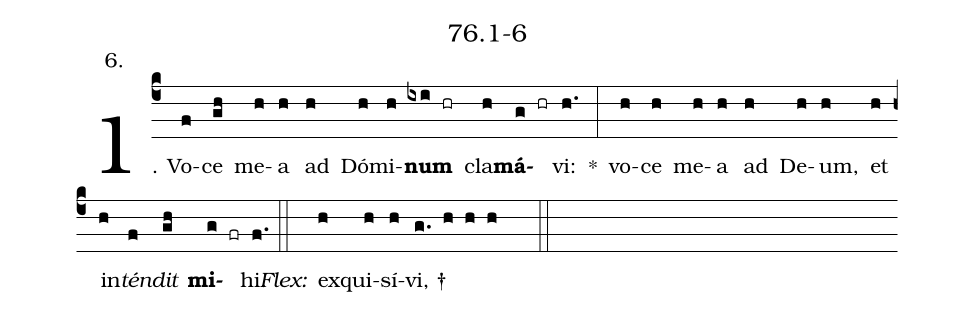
name: 76.1-6;
annotation: 6.;
%%
(c4)1. Vo(f)ce(gh) me(h)a(h) ad(h) Dó(h)mi(h)<b>num</b>(ixi hr) cla(h)<b>má</b>(g hr)vi:(h.) *(:) vo(h)ce(h) me(h)a(h) ad(h) De(h)um,(h) et(h) in(h)<i>tén</i>(f)<i>dit</i>(gh) <b>mi</b>(g fr)hi.(f.) (::)
<i>Flex:</i>()  ex(h)qui(h)sí(h)vi, †(g. h h h  ::)
